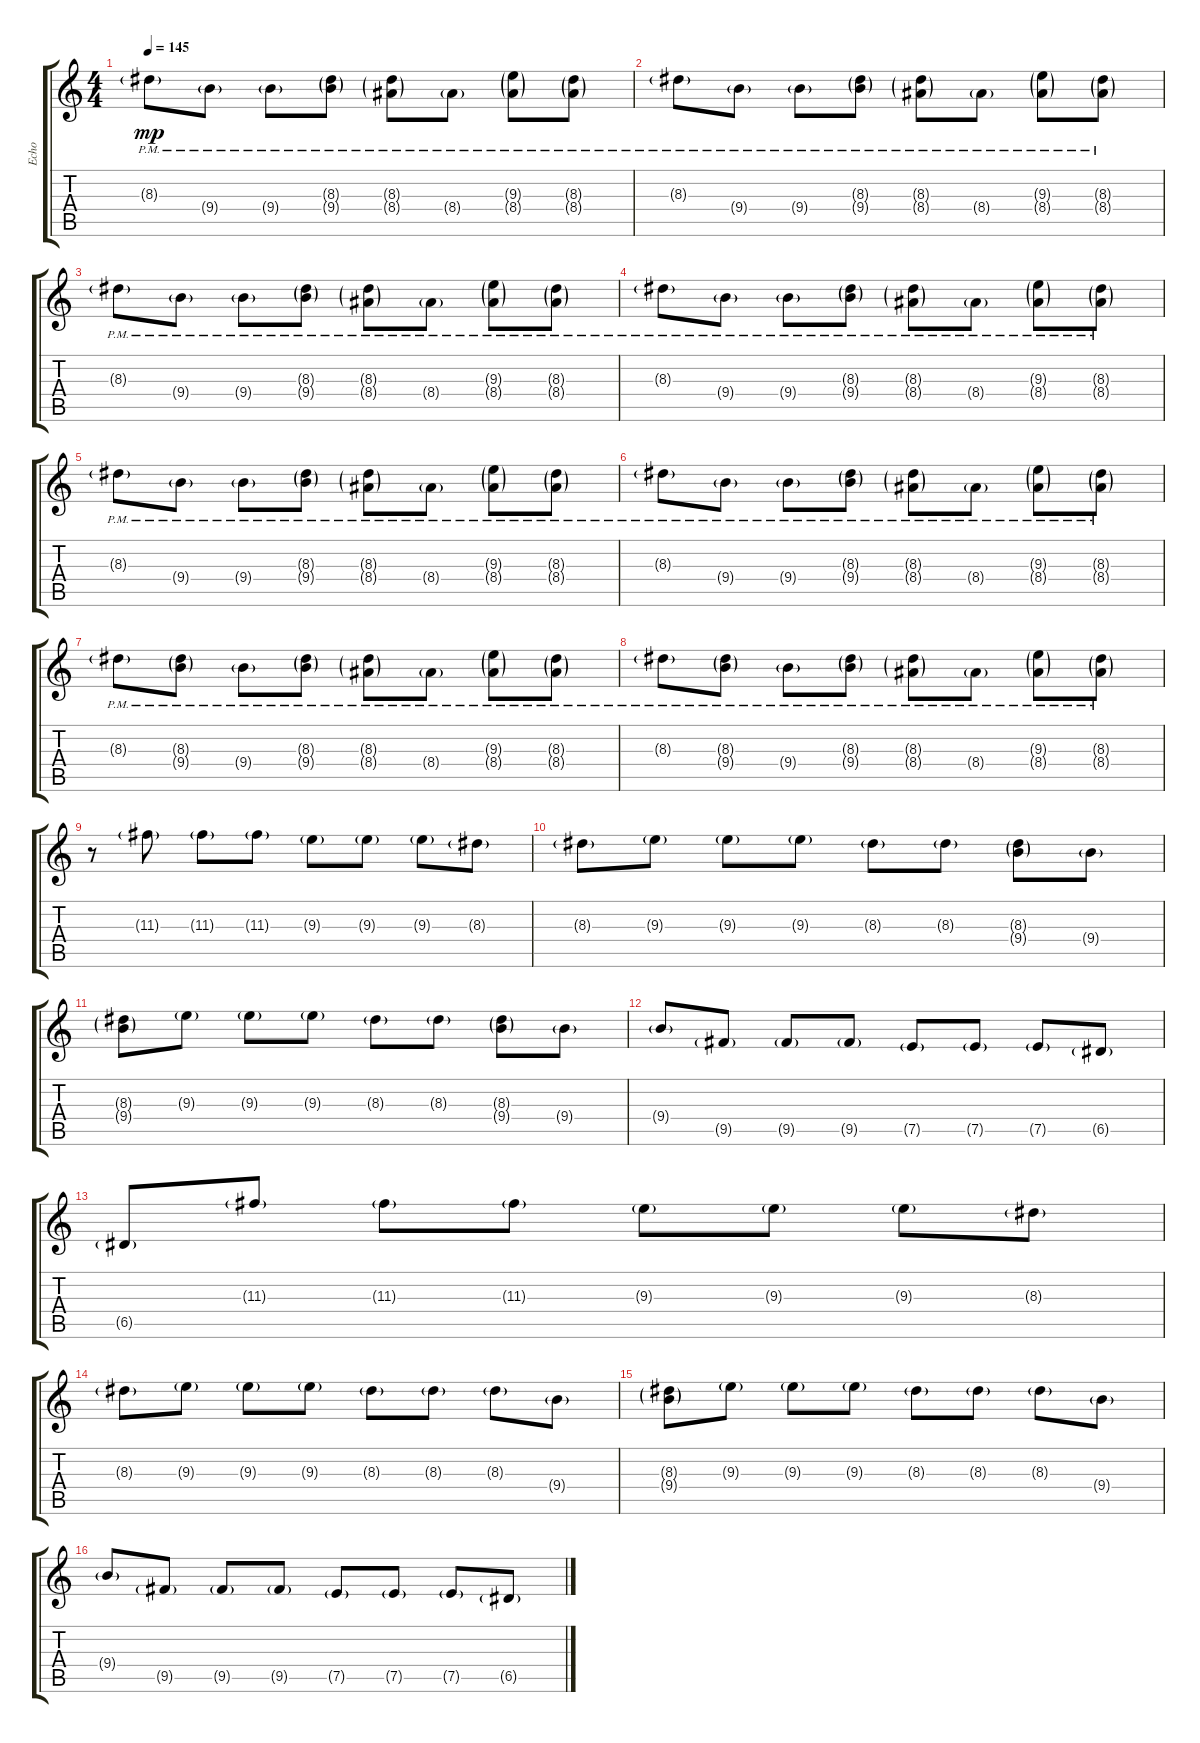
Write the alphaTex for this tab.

\track ("Echo" "Echo") {instrument overdrivenguitar}
\staff {score tabs}
\tuning (E4 B3 G3 D3 A2 E2) {hide}
\ts (4 4)
\tempo 145
\clef g2
\ks c
8.3{g pm}.8{dy mp} 9.4{g pm}.8 9.4{g pm}.8 (8.3{g pm} 9.4{g pm}).8 (8.3{g pm} 8.4{g pm}).8 8.4{g pm}.8 (9.3{g pm} 8.4{g pm}).8 (8.3{g pm} 8.4{g pm}).8 |
8.3{g pm}.8 9.4{g pm}.8 9.4{g pm}.8 (8.3{g pm} 9.4{g pm}).8 (8.3{g pm} 8.4{g pm}).8 8.4{g pm}.8 (9.3{g pm} 8.4{g pm}).8 (8.3{g pm} 8.4{g pm}).8 |
8.3{g pm}.8 9.4{g pm}.8 9.4{g pm}.8 (8.3{g pm} 9.4{g pm}).8 (8.3{g pm} 8.4{g pm}).8 8.4{g pm}.8 (9.3{g pm} 8.4{g pm}).8 (8.3{g pm} 8.4{g pm}).8 |
8.3{g pm}.8 9.4{g pm}.8 9.4{g pm}.8 (8.3{g pm} 9.4{g pm}).8 (8.3{g pm} 8.4{g pm}).8 8.4{g pm}.8 (9.3{g pm} 8.4{g pm}).8 (8.3{g pm} 8.4{g pm}).8 |
8.3{g pm}.8 9.4{g pm}.8 9.4{g pm}.8 (8.3{g pm} 9.4{g pm}).8 (8.3{g pm} 8.4{g pm}).8 8.4{g pm}.8 (9.3{g pm} 8.4{g pm}).8 (8.3{g pm} 8.4{g pm}).8 |
8.3{g pm}.8 9.4{g pm}.8 9.4{g pm}.8 (8.3{g pm} 9.4{g pm}).8 (8.3{g pm} 8.4{g pm}).8 8.4{g pm}.8 (9.3{g pm} 8.4{g pm}).8 (8.3{g pm} 8.4{g pm}).8 |
8.3{g pm}.8 (8.3{g pm} 9.4{g pm}).8 9.4{g pm}.8 (8.3{g pm} 9.4{g pm}).8 (8.3{g pm} 8.4{g pm}).8 8.4{g pm}.8 (9.3{g pm} 8.4{g pm}).8 (8.3{g pm} 8.4{g pm}).8 |
8.3{g pm}.8 (8.3{g pm} 9.4{g pm}).8 9.4{g pm}.8 (8.3{g pm} 9.4{g pm}).8 (8.3{g pm} 8.4{g pm}).8 8.4{g pm}.8 (9.3{g pm} 8.4{g pm}).8 (8.3{g pm} 8.4{g pm}).8 |
r.8 11.3{g}.8 11.3{g}.8 11.3{g}.8 9.3{g}.8 9.3{g}.8 9.3{g}.8 8.3{g}.8 |
8.3{g}.8 9.3{g}.8 9.3{g}.8 9.3{g}.8 8.3{g}.8 8.3{g}.8 (8.3{g} 9.4{g}).8 9.4{g}.8 |
(8.3{g} 9.4{g}).8 9.3{g}.8 9.3{g}.8 9.3{g}.8 8.3{g}.8 8.3{g}.8 (8.3{g} 9.4{g}).8 9.4{g}.8 |
9.4{g}.8 9.5{g}.8 9.5{g}.8 9.5{g}.8 7.5{g}.8 7.5{g}.8 7.5{g}.8 6.5{g}.8 |
6.5{g}.8 11.3{g}.8 11.3{g}.8 11.3{g}.8 9.3{g}.8 9.3{g}.8 9.3{g}.8 8.3{g}.8 |
8.3{g}.8 9.3{g}.8 9.3{g}.8 9.3{g}.8 8.3{g}.8 8.3{g}.8 8.3{g}.8 9.4{g}.8 |
(8.3{g} 9.4{g}).8 9.3{g}.8 9.3{g}.8 9.3{g}.8 8.3{g}.8 8.3{g}.8 8.3{g}.8 9.4{g}.8 |
9.4{g}.8 9.5{g}.8 9.5{g}.8 9.5{g}.8 7.5{g}.8 7.5{g}.8 7.5{g}.8 6.5{g}.8
